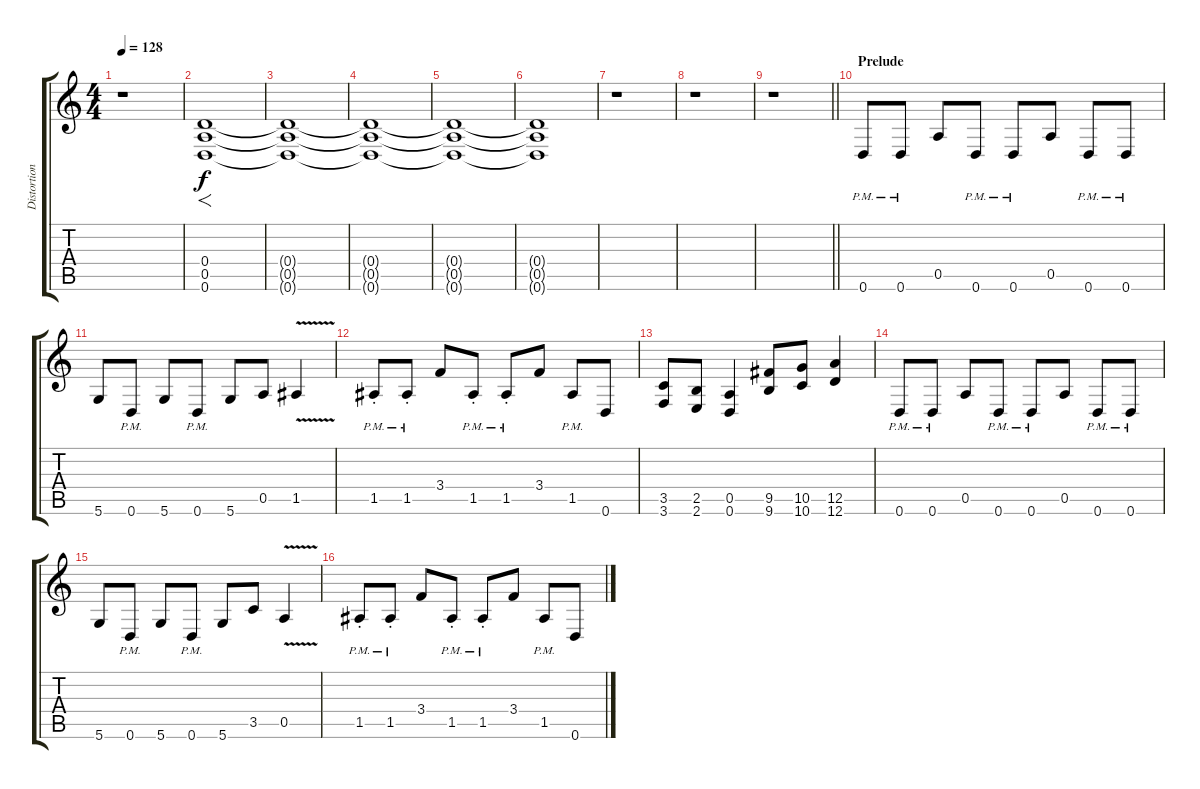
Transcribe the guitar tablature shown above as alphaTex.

\track ("Distortion Guitar 2" "Distortion") {instrument distortionguitar}
\staff {score tabs}
\tuning (E4 B3 G3 D3 A2 D2) {hide}
\ts (4 4)
\tempo 128
\clef g2
\ks c
r.1{dy f} |
(0.4 0.5 0.6).1{f} |
(0.4{t} 0.5{t} 0.6{t}).1{volume 0} |
(0.4{t} 0.5{t} 0.6{t}).1 |
(0.4{t} 0.5{t} 0.6{t}).1 |
(0.4{t} 0.5{t} 0.6{t}).1 |
r.1 |
r.1 |
\barLineRight lightlight
r.1{volume 15} |
\section ("" "Prelude")
0.6{pm}.8 0.6{pm}.8 0.5.8 0.6{pm}.8 0.6{pm}.8 0.5.8 0.6{pm}.8 0.6{pm}.8 |
5.6.8 0.6{pm}.8 5.6.8 0.6{pm}.8 5.6.8 0.5.8 1.5{v}.4 |
1.5{pm st}.8 1.5{pm st}.8 3.4.8 1.5{pm st}.8 1.5{pm st}.8 3.4.8 1.5{pm}.8 0.6.8 |
(3.5 3.6).8 (2.5 2.6).8 (0.5 0.6).4 (9.5 9.6).8 (10.5 10.6).8 (12.5 12.6).4 |
0.6{pm}.8 0.6{pm}.8 0.5.8 0.6{pm}.8 0.6{pm}.8 0.5.8 0.6{pm}.8 0.6{pm}.8 |
5.6.8 0.6{pm}.8 5.6.8 0.6{pm}.8 5.6.8 3.5.8 0.5{v}.4 |
1.5{pm st}.8 1.5{pm st}.8 3.4.8 1.5{pm st}.8 1.5{pm st}.8 3.4.8 1.5{pm}.8 0.6.8
